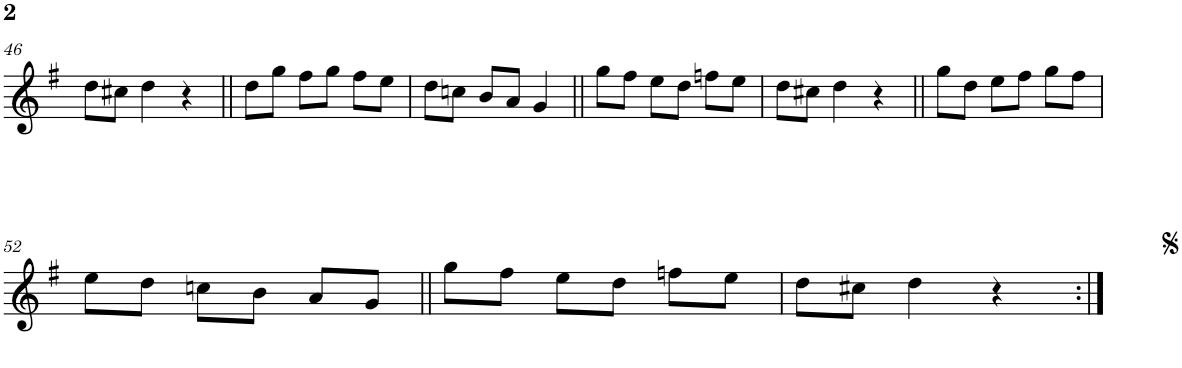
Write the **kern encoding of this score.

**kern
*part1
*staff1
*I"Piano
*I'Pno
!!LO:PB:g=z
*clefG2
*k[f#]
*G:
*M3/4
=46
8dd\L
8cc#X\J
4dd\
4r
=47||
8dd\L
8gg\J
8ff#\L
8gg\J
8ff#\L
8ee\J
=48
8dd\L
8ccn\J
8b/L
8a/J
4g/
=49||
8gg\L
8ff#\J
8ee\L
8dd\J
8ffn\L
8ee\J
=50
8dd\L
8cc#X\J
4dd\
4r
=51||
8gg\L
8dd\J
8ee\L
8ff#\J
8gg\L
8ff#\J
!!LO:LB:g=z
=52
8ee\L
8dd\J
8ccn\L
8b\J
8a/L
8g/J
=53||
8gg\L
8ff#\J
8ee\L
8dd\J
8ffn\L
8ee\J
=54
8dd\L
8cc#X\J
4dd\
4r
=:|!
*-
